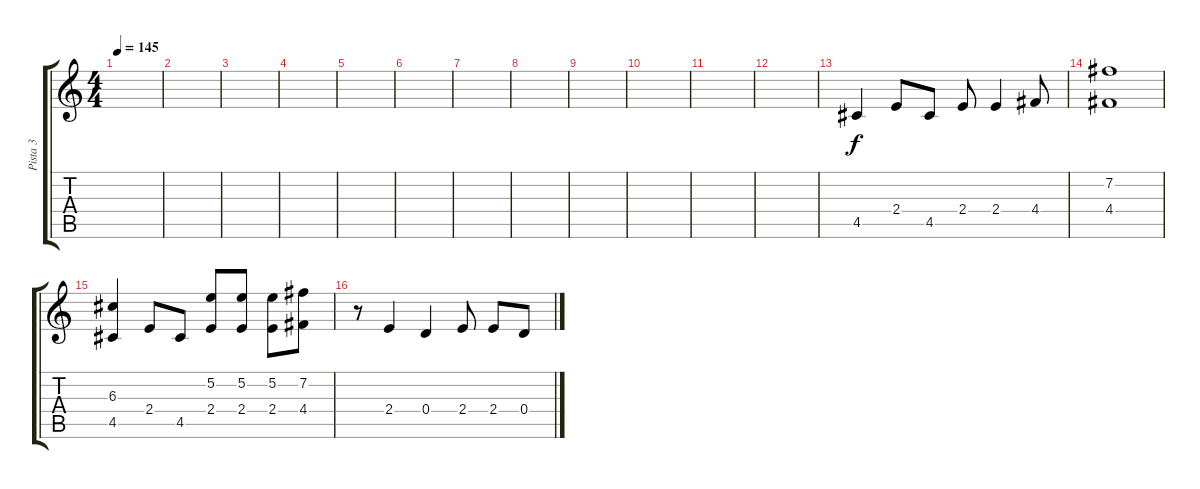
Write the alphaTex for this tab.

\track ("Pista 3" "Pista 3") {instrument electricguitarmuted}
\staff {score tabs}
\tuning (E4 B3 G3 D3 A2 E2) {hide}
\ts (4 4)
\tempo 145
\clef g2
\ks c
|
|
|
|
|
|
|
|
|
|
|
|
4.5.4 2.4.8 4.5.8 2.4.8 2.4.4 4.4.8 |
(7.2 4.4).1 |
(6.3 4.5).4 2.4.8 4.5.8 (5.2 2.4).8 (5.2 2.4).8 (5.2 2.4).8 (7.2 4.4).8 |
r.8 2.4.4 0.4.4 2.4.8 2.4.8 0.4.8
